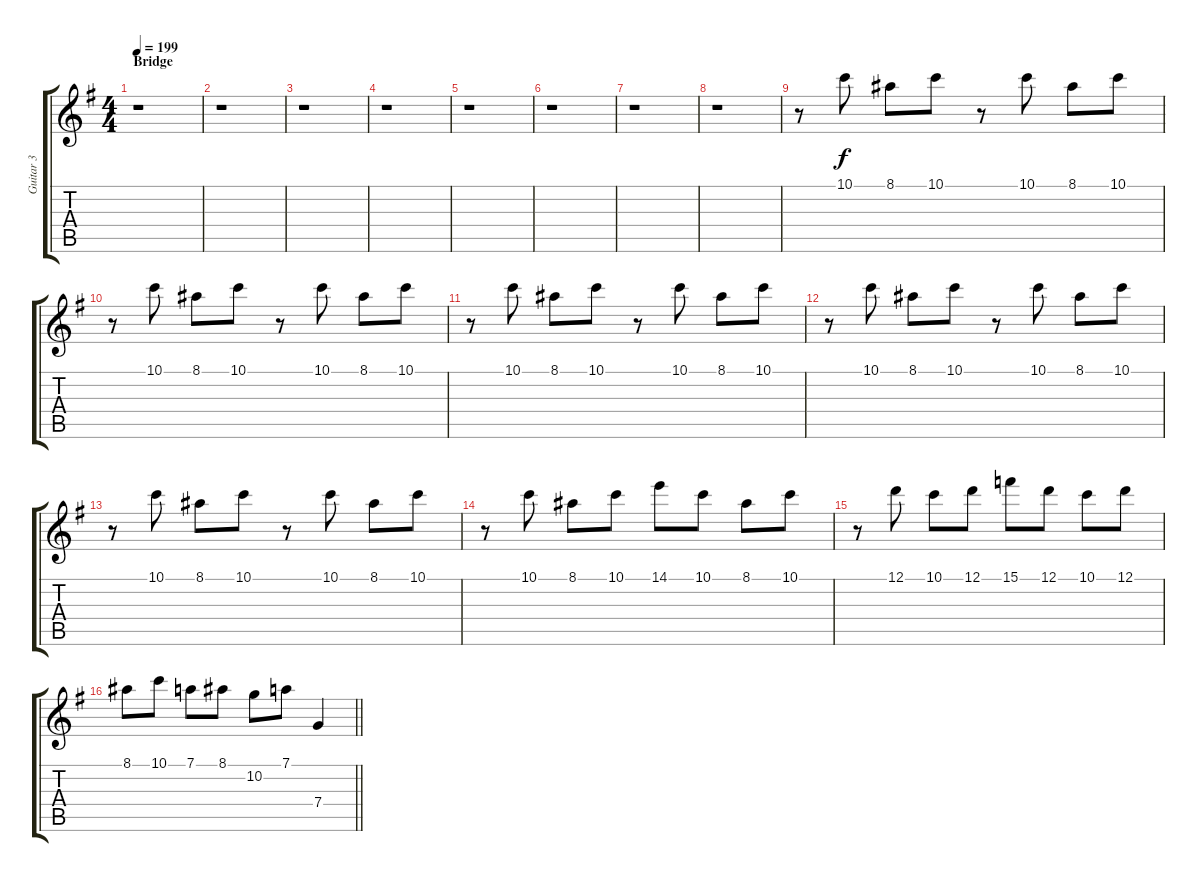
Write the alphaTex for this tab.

\track ("Guitar 3" "Guitar 3") {instrument distortionguitar}
\staff {score tabs}
\tuning (D4 A3 F3 C3 G2 D2) {hide}
\ts (4 4)
\section ("" "Bridge")
\tempo 199
\clef g2
\ks eminor
r.1{dy f} |
r.1 |
r.1 |
r.1 |
r.1 |
r.1 |
r.1 |
r.1 |
r.8 10.1.8 8.1.8 10.1.8 r.8 10.1.8 8.1.8 10.1.8 |
r.8 10.1.8 8.1.8 10.1.8 r.8 10.1.8 8.1.8 10.1.8 |
r.8 10.1.8 8.1.8 10.1.8 r.8 10.1.8 8.1.8 10.1.8 |
r.8 10.1.8 8.1.8 10.1.8 r.8 10.1.8 8.1.8 10.1.8 |
r.8 10.1.8 8.1.8 10.1.8 r.8 10.1.8 8.1.8 10.1.8 |
r.8 10.1.8 8.1.8 10.1.8 14.1.8 10.1.8 8.1.8 10.1.8 |
r.8 12.1.8 10.1.8 12.1.8 15.1.8 12.1.8 10.1.8 12.1.8 |
\barLineRight lightlight
8.1.8 10.1.8 7.1.8 8.1.8 10.2.8 7.1.8 7.4.4
